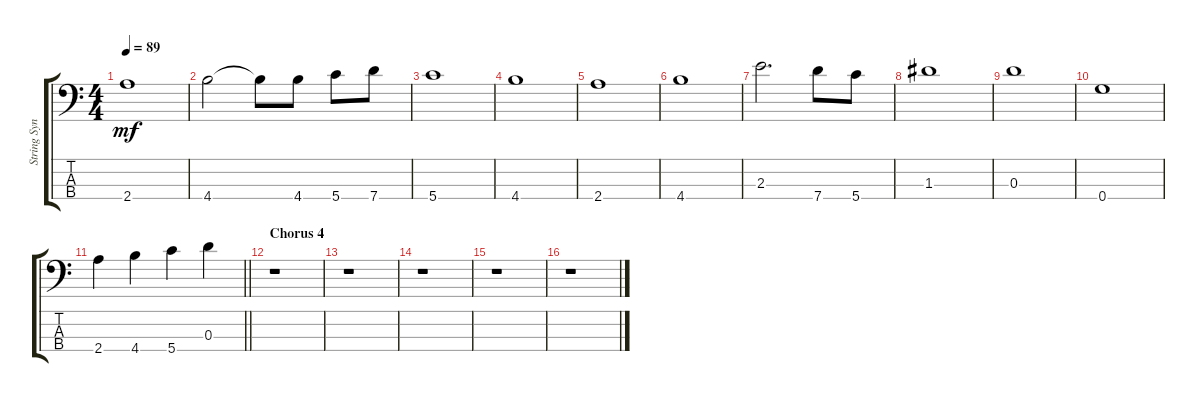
\track ("String Synthesizer" "String Syn") {instrument stringensemble2}
\staff {score tabs}
\tuning (E5 A4 D4 G3) {hide}
\ts (4 4)
\tempo 89
\clef f4
\ks c
2.4.1{dy mf} |
4.4.2 4.4{t}.8 4.4.8 5.4.8 7.4.8 |
5.4.1 |
4.4.1 |
2.4.1 |
4.4.1 |
2.3.2{d} 7.4.8 5.4.8 |
1.3.1 |
0.3.1 |
0.4.1 |
\barLineRight lightlight
2.4.4 4.4.4 5.4.4 0.3.4 |
\section ("" "Chorus 4")
r.1 |
r.1 |
r.1 |
r.1 |
r.1
